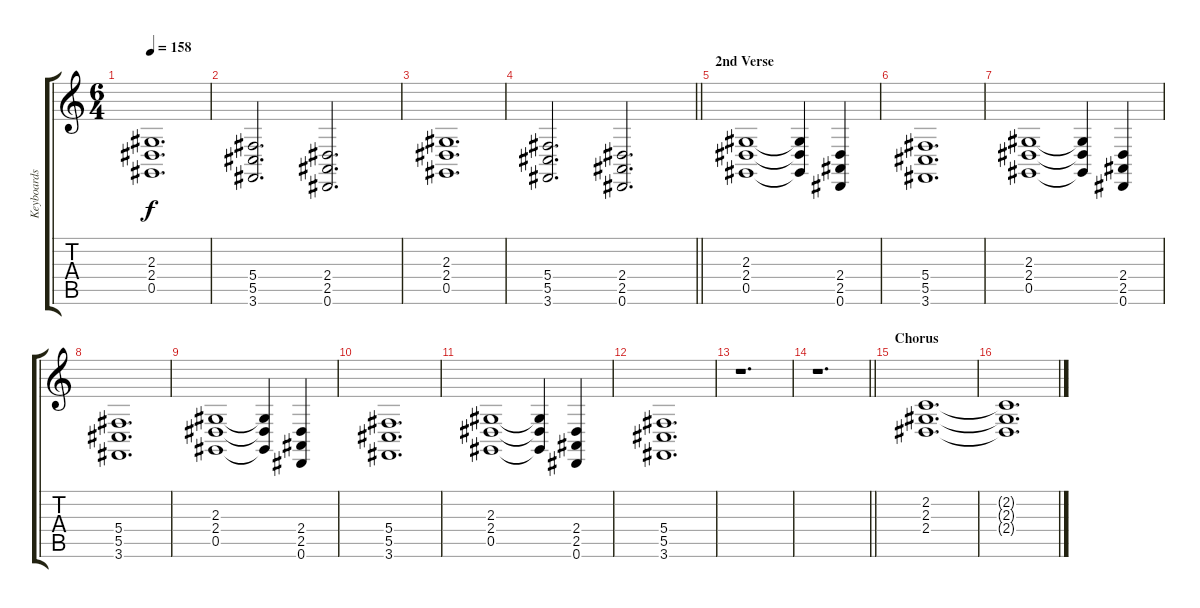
\track ("Keyboards" "Keyboards") {instrument stringensemble2}
\staff {score tabs}
\tuning (Eb4 Bb3 Gb3 Db3 Ab2 Eb2) {hide}
\ts (6 4)
\tempo 158
\clef g2
\ks c
(2.3 2.4 0.5).1{d dy f} |
(5.4 5.5 3.6).2{d} (2.4 2.5 0.6).2{d} |
(2.3 2.4 0.5).1{d} |
\barLineRight lightlight
(5.4 5.5 3.6).2{d} (2.4 2.5 0.6).2{d} |
\section ("" "2nd Verse")
(2.3 2.4 0.5).1{volume 5} (2.3{t} 2.4{t} 0.5{t}).4 (2.4 2.5 0.6).4 |
(5.4 5.5 3.6).1{d} |
(2.3 2.4 0.5).1 (2.3{t} 2.4{t} 0.5{t}).4 (2.4 2.5 0.6).4 |
(5.4 5.5 3.6).1{d} |
(2.3 2.4 0.5).1 (2.3{t} 2.4{t} 0.5{t}).4 (2.4 2.5 0.6).4 |
(5.4 5.5 3.6).1{d} |
(2.3 2.4 0.5).1 (2.3{t} 2.4{t} 0.5{t}).4 (2.4 2.5 0.6).4 |
(5.4 5.5 3.6).1{d} |
r.1{d} |
\barLineRight lightlight
r.1{d} |
\section ("" "Chorus")
(2.2 2.3 2.4).1{d volume 7 instrument stringensemble1} |
(2.2{t} 2.3{t} 2.4{t}).1{d}
